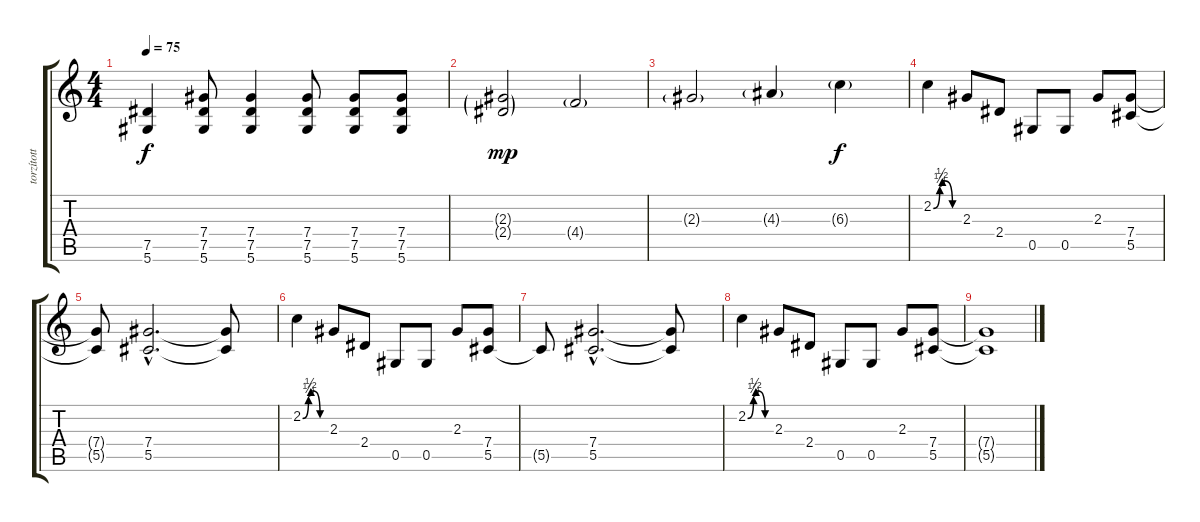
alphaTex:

\track ("torzított" "torzított") {instrument distortionguitar}
\staff {score tabs}
\tuning (Eb4 Bb3 Gb3 Db3 Ab2 Eb2) {hide}
\ts (4 4)
\tempo 75
\clef g2
\ks c
(7.5{t} 5.6{t}).4{dy f} (7.4 7.5 5.6).8 (7.4 7.5 5.6).4 (7.4 7.5 5.6).8 (7.4 7.5 5.6).8 (7.4 7.5 5.6).8 |
(2.3{g} 2.4{g}).2{dy mp} 4.4{g}.2 |
2.3{g}.2 4.3{g}.4 6.3{g}.4{dy f} |
2.2{be (custom 0 0 15 1 21 2 25 2 45 0 60 0)}.4 2.3.8 2.4.8 0.5.8 0.5.8 2.3.8 (7.4 5.5).8 |
(7.4{t} 5.5{t}).8 (7.4{hac} 5.5{hac}).2{d} (7.4{t} 5.5{t}).8 |
2.2{be (custom 0 0 15 1 21 2 25 2 45 0 60 0)}.4 2.3.8 2.4.8 0.5.8 0.5.8 2.3.8 (7.4 5.5).8 |
5.5{t}.8 (7.4{hac} 5.5{hac}).2{d} (7.4{t} 5.5{t}).8 |
2.2{be (custom 0 0 15 1 21 2 25 2 45 0 60 0)}.4 2.3.8 2.4.8 0.5.8 0.5.8 2.3.8 (7.4 5.5).8 |
(7.4{t} 5.5{t}).1
